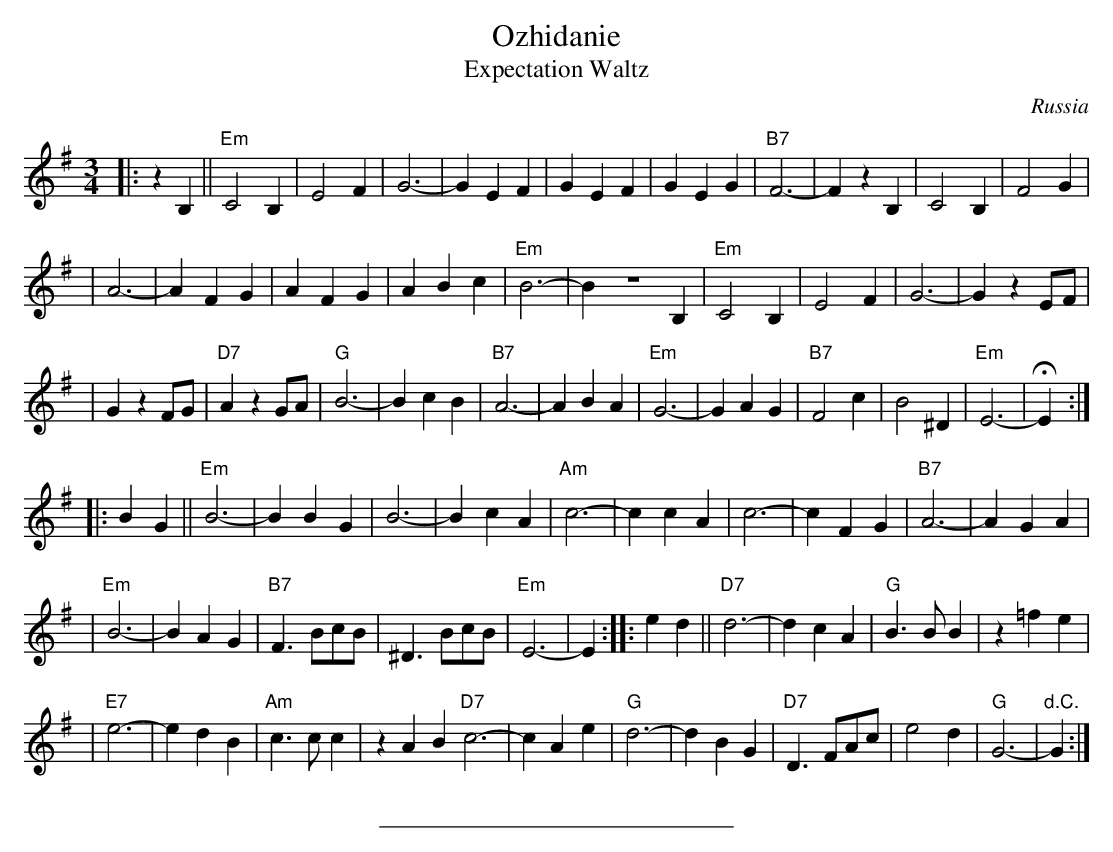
X:1
T: Ozhidanie
T: Expectation Waltz
O: Russia
M: 3/4
L: 1/4
K: Em
|: z B, || "Em"C2 B, | E2 F | G3- | G E F | G E F | G E G | "B7"F3- | F z B, | C2 B, | F2 G |
| A3- | A F G | A F G | A B c | "Em"B3- | B Z B, | "Em"C2 B, | E2 F | G3- | G z E/F/ |
| G z F/G/ | "D7"A z G/A/ | "G"B3- | B c B | "B7"A3- | A B A | "Em"G3- | G A G | "B7"F2 c | B2 ^D | "Em"E3- | HE :|
|: B G || "Em"B3- | B B G | B3- | B c A | "Am"c3- | c c A | c3- | c F G | "B7"A3- | A G A |
| "Em"B3- | B A G | "B7"F> Bc/B/ | ^D> Bc/B/ | "Em"E3- | E :| \
|: e d || "D7"d3- | d c A |"G"B> B B | z =f e |
|"E7"e3- | e d B | "Am"c> c c | z A B "D7"c3- | c A e | "G"d3- | d B G | "D7"D> FA/c/ | e2 d | "G"G3- | "d.C."G :|
